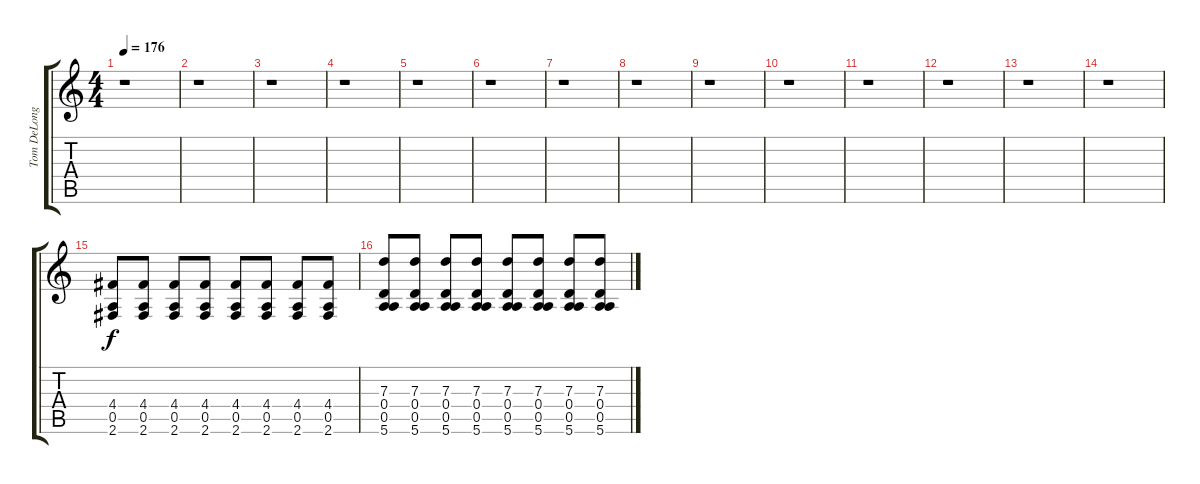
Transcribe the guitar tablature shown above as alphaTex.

\track ("Tom DeLonge - Guitar 2" "Tom DeLong") {instrument overdrivenguitar}
\staff {score tabs}
\tuning (E4 B3 G3 D3 A2 E2) {hide}
\ts (4 4)
\tempo 176
\clef g2
\ks c
r.1{dy f} |
r.1 |
r.1 |
r.1 |
r.1 |
r.1 |
r.1 |
r.1 |
r.1 |
r.1 |
r.1 |
r.1 |
r.1 |
r.1 |
(4.4 0.5 2.6).8{volume 10} (4.4 0.5 2.6).8 (4.4 0.5 2.6).8 (4.4 0.5 2.6).8 (4.4 0.5 2.6).8 (4.4 0.5 2.6).8 (4.4 0.5 2.6).8 (4.4 0.5 2.6).8 |
(7.3 0.4 0.5 5.6).8 (7.3 0.4 0.5 5.6).8 (7.3 0.4 0.5 5.6).8 (7.3 0.4 0.5 5.6).8 (7.3 0.4 0.5 5.6).8 (7.3 0.4 0.5 5.6).8 (7.3 0.4 0.5 5.6).8 (7.3 0.4 0.5 5.6).8
